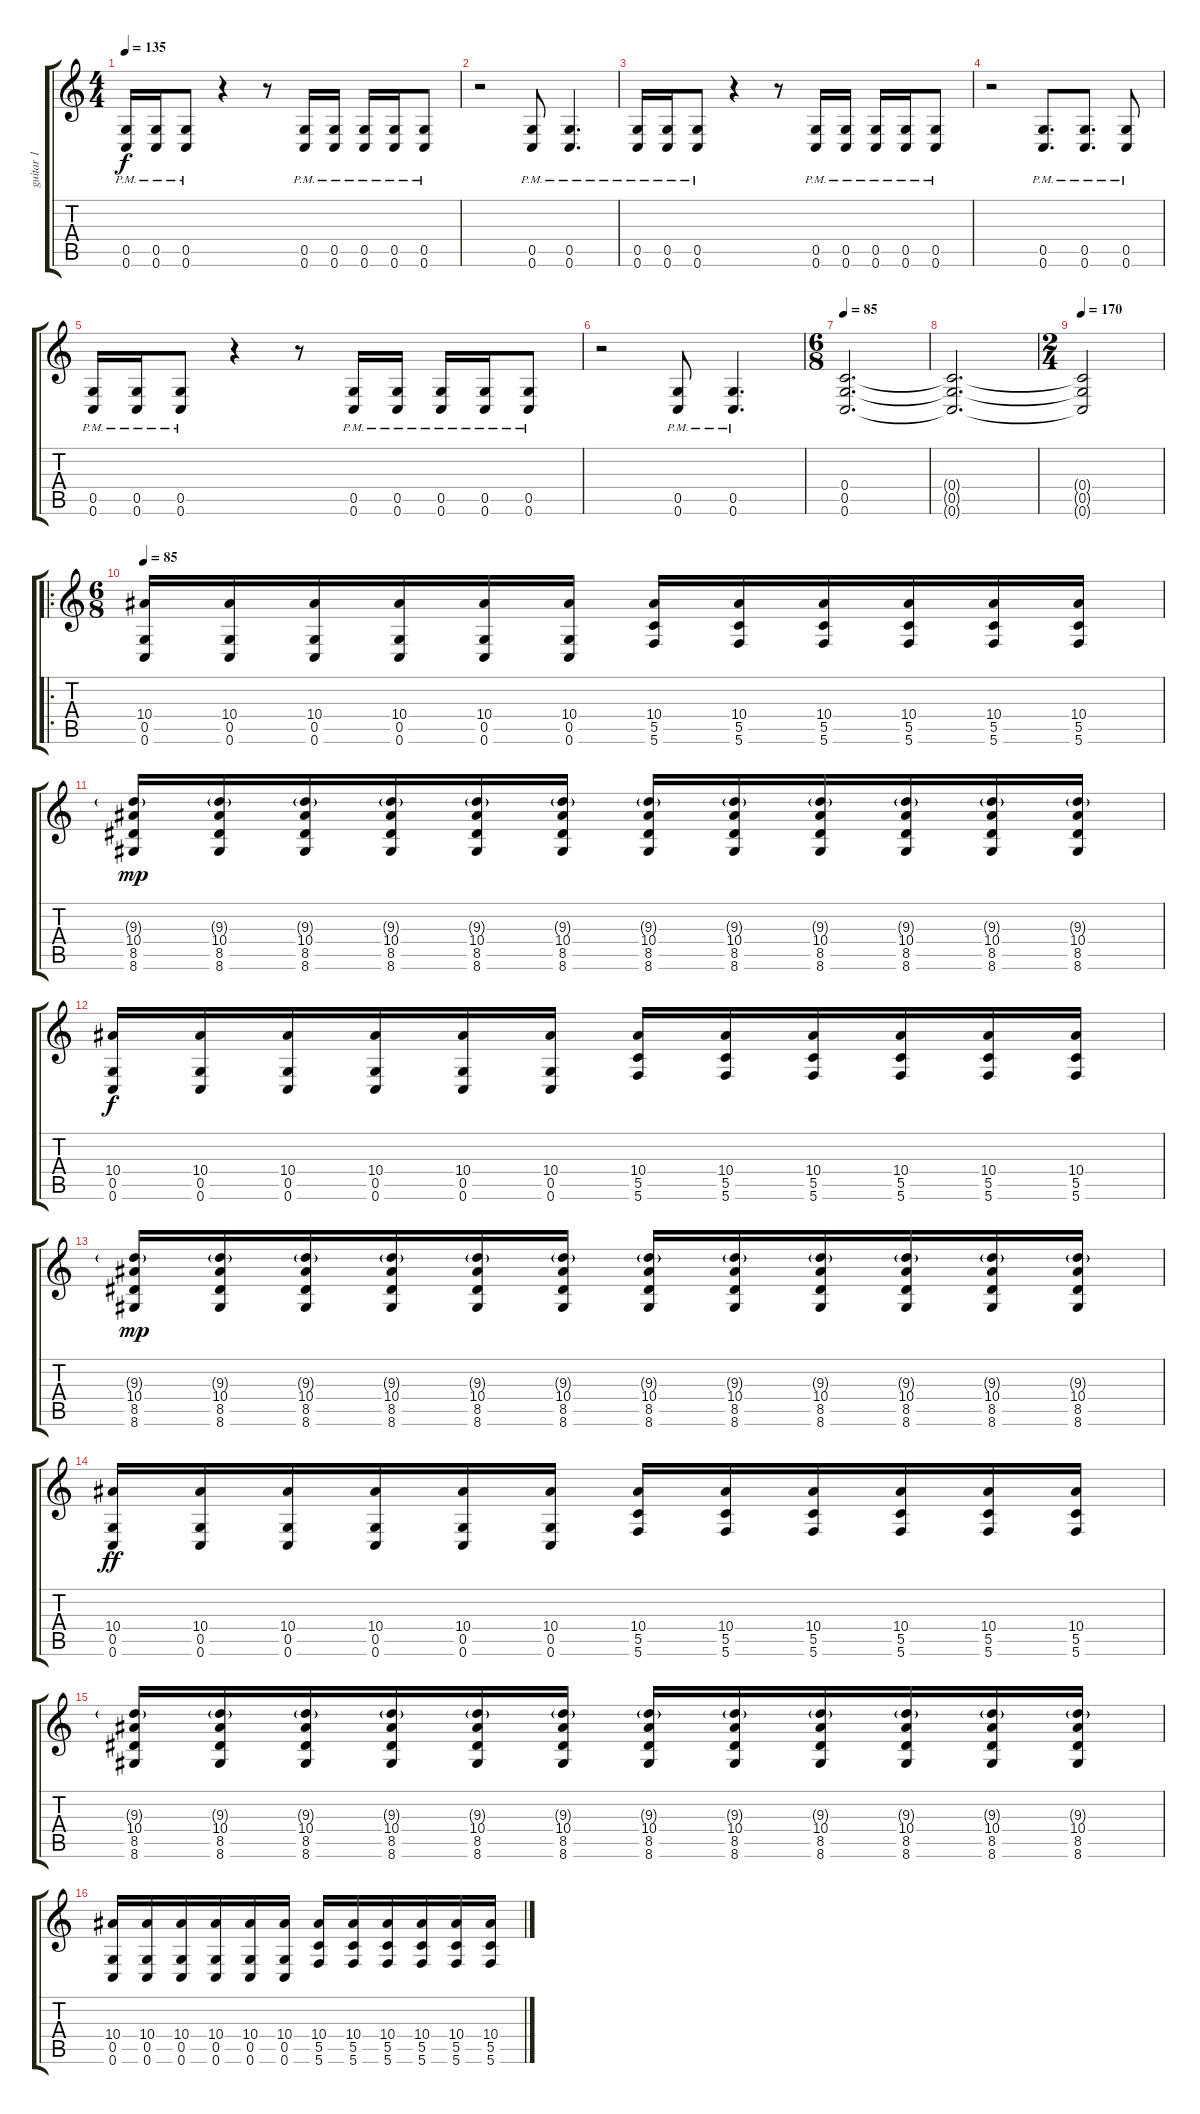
\track ("guitar 1" "guitar 1") {instrument overdrivenguitar}
\staff {score tabs}
\tuning (D4 A3 F3 C3 G2 C2) {hide}
\ts (4 4)
\tempo 135
\clef g2
\ks c
(0.5{pm} 0.6{pm}).16{dy f} (0.5{pm} 0.6{pm}).16 (0.5{pm} 0.6{pm}).8 r.4 r.8 (0.5{pm} 0.6{pm}).16 (0.5{pm} 0.6{pm}).16 (0.5{pm} 0.6{pm}).16 (0.5{pm} 0.6{pm}).16 (0.5{pm} 0.6{pm}).8 |
r.2 (0.5{pm} 0.6{pm}).8 (0.5{pm} 0.6{pm}).4{d} |
(0.5{pm} 0.6{pm}).16 (0.5{pm} 0.6{pm}).16 (0.5{pm} 0.6{pm}).8 r.4 r.8 (0.5{pm} 0.6{pm}).16 (0.5{pm} 0.6{pm}).16 (0.5{pm} 0.6{pm}).16 (0.5{pm} 0.6{pm}).16 (0.5{pm} 0.6{pm}).8 |
r.2 (0.5{pm} 0.6{pm}).8{d} (0.5{pm} 0.6{pm}).8{d} (0.5{pm} 0.6{pm}).8 |
(0.5{pm} 0.6{pm}).16 (0.5{pm} 0.6{pm}).16 (0.5{pm} 0.6{pm}).8 r.4 r.8 (0.5{pm} 0.6{pm}).16 (0.5{pm} 0.6{pm}).16 (0.5{pm} 0.6{pm}).16 (0.5{pm} 0.6{pm}).16 (0.5{pm} 0.6{pm}).8 |
r.2 (0.5{pm} 0.6{pm}).8 (0.5{pm} 0.6{pm}).4{d} |
\ts (6 8)
\tempo 85
(0.4 0.5 0.6).2{d} |
(0.4{t} 0.5{t} 0.6{t}).2{d} |
\ts (2 4)
\tempo 170
(0.4{t} 0.5{t} 0.6{t}).2 |
\ro
\ts (6 8)
\tempo 85
(10.4 0.5 0.6).16 (10.4 0.5 0.6).16 (10.4 0.5 0.6).16 (10.4 0.5 0.6).16 (10.4 0.5 0.6).16 (10.4 0.5 0.6).16 (10.4 5.5 5.6).16 (10.4 5.5 5.6).16 (10.4 5.5 5.6).16 (10.4 5.5 5.6).16 (10.4 5.5 5.6).16 (10.4 5.5 5.6).16 |
(9.3{g} 10.4 8.5 8.6).16{dy mp} (9.3{g} 10.4 8.5 8.6).16 (9.3{g} 10.4 8.5 8.6).16 (9.3{g} 10.4 8.5 8.6).16 (9.3{g} 10.4 8.5 8.6).16 (9.3{g} 10.4 8.5 8.6).16 (9.3{g} 10.4 8.5 8.6).16 (9.3{g} 10.4 8.5 8.6).16 (9.3{g} 10.4 8.5 8.6).16 (9.3{g} 10.4 8.5 8.6).16 (9.3{g} 10.4 8.5 8.6).16 (9.3{g} 10.4 8.5 8.6).16 |
(10.4 0.5 0.6).16{dy f} (10.4 0.5 0.6).16 (10.4 0.5 0.6).16 (10.4 0.5 0.6).16 (10.4 0.5 0.6).16 (10.4 0.5 0.6).16 (10.4 5.5 5.6).16 (10.4 5.5 5.6).16 (10.4 5.5 5.6).16 (10.4 5.5 5.6).16 (10.4 5.5 5.6).16 (10.4 5.5 5.6).16 |
(9.3{g} 10.4 8.5 8.6).16{dy mp} (9.3{g} 10.4 8.5 8.6).16 (9.3{g} 10.4 8.5 8.6).16 (9.3{g} 10.4 8.5 8.6).16 (9.3{g} 10.4 8.5 8.6).16 (9.3{g} 10.4 8.5 8.6).16 (9.3{g} 10.4 8.5 8.6).16 (9.3{g} 10.4 8.5 8.6).16 (9.3{g} 10.4 8.5 8.6).16 (9.3{g} 10.4 8.5 8.6).16 (9.3{g} 10.4 8.5 8.6).16 (9.3{g} 10.4 8.5 8.6).16 |
(10.4 0.5 0.6).16{dy ff} (10.4 0.5 0.6).16 (10.4 0.5 0.6).16 (10.4 0.5 0.6).16 (10.4 0.5 0.6).16 (10.4 0.5 0.6).16 (10.4 5.5 5.6).16 (10.4 5.5 5.6).16 (10.4 5.5 5.6).16 (10.4 5.5 5.6).16 (10.4 5.5 5.6).16 (10.4 5.5 5.6).16 |
(9.3{g} 10.4 8.5 8.6).16 (9.3{g} 10.4 8.5 8.6).16 (9.3{g} 10.4 8.5 8.6).16 (9.3{g} 10.4 8.5 8.6).16 (9.3{g} 10.4 8.5 8.6).16 (9.3{g} 10.4 8.5 8.6).16 (9.3{g} 10.4 8.5 8.6).16 (9.3{g} 10.4 8.5 8.6).16 (9.3{g} 10.4 8.5 8.6).16 (9.3{g} 10.4 8.5 8.6).16 (9.3{g} 10.4 8.5 8.6).16 (9.3{g} 10.4 8.5 8.6).16 |
(10.4 0.5 0.6).16 (10.4 0.5 0.6).16 (10.4 0.5 0.6).16 (10.4 0.5 0.6).16 (10.4 0.5 0.6).16 (10.4 0.5 0.6).16 (10.4 5.5 5.6).16 (10.4 5.5 5.6).16 (10.4 5.5 5.6).16 (10.4 5.5 5.6).16 (10.4 5.5 5.6).16 (10.4 5.5 5.6).16
